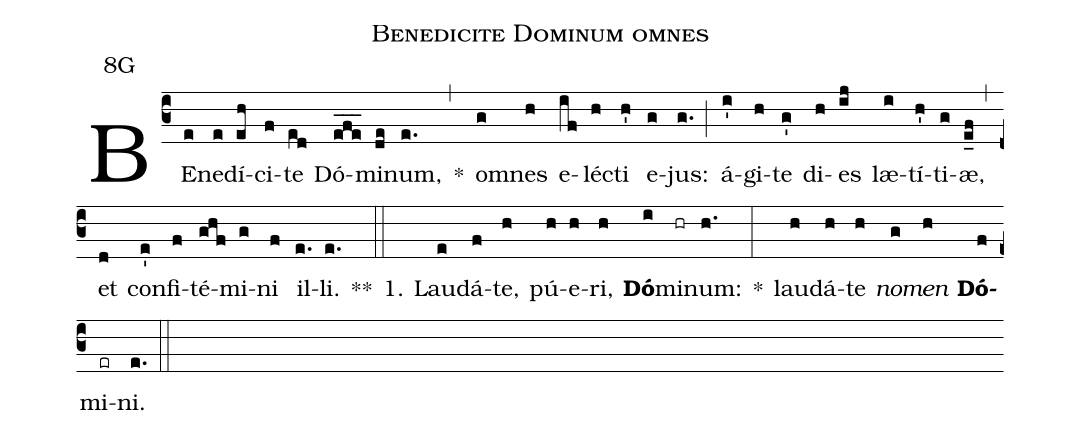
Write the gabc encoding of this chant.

name:Benedicite Dominum omnes;
office-part:Antiphona;
mode:8;
annotation:8G;
%%
(c3) BE(e)ne(e)dí(eh)ci(f)te(ed) Dó(efe___)mi(de)num,(e.) *(,) o(g)mnes(h) e(if)lé(h)cti(h') e(g)jus:(g.) (;) á(i')gi(h)te(g') di(h)es(ij) læ(i)tí(h')ti(g)æ,(e_f) (,) et(d) con(e')fi(f)té(ghf)mi(g)ni(f) il(e.)li.(e.) **(::)
1. Lau(e)dá(f)te,(h) pú(h)e(h)ri,(h) <b>Dó</b>(i)mi(hr)num:(h.) *(:) lau(h)dá(h)te(h) <i>no</i>(g)<i>men</i>(h) <b>Dó</b>(f)mi(er)ni.(e.) (::)
